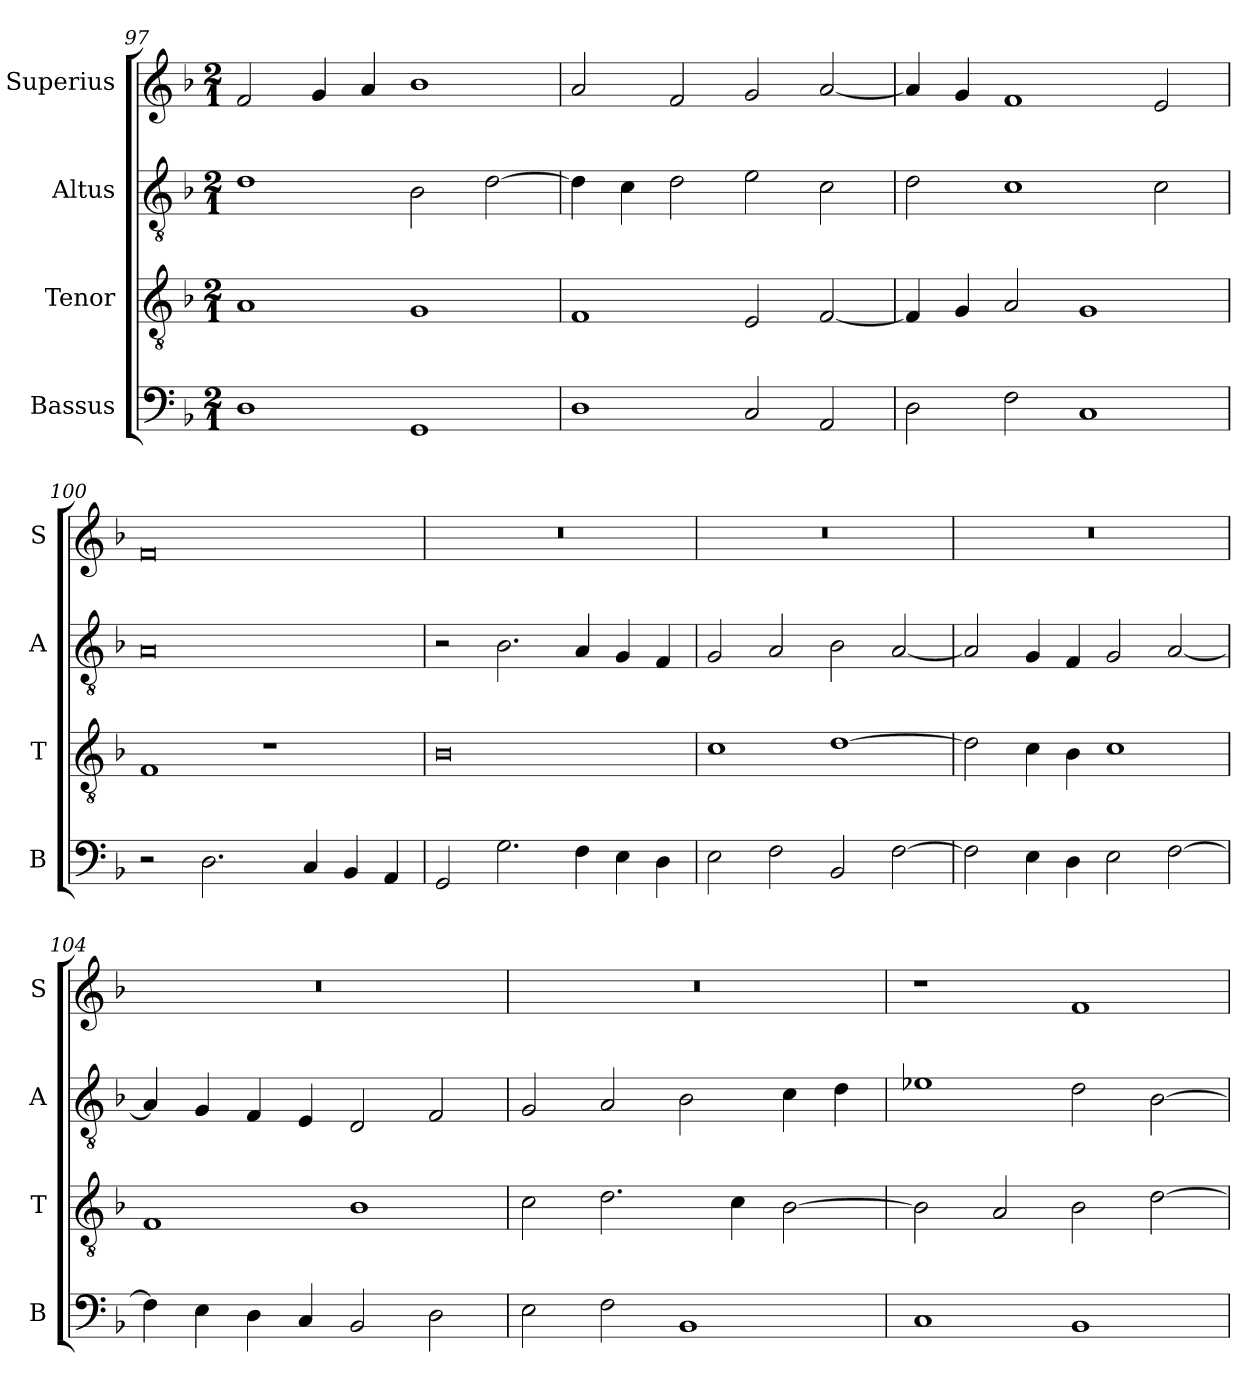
**kern	**kern	**kern	**kern
*part4	*part3	*part2	*part1
*staff4	*staff3	*staff2	*staff1
*I"Bassus	*I"Tenor	*I"Altus	*I"Superius
*I'B	*I'T	*I'A	*I'S
*clefF4	*clefGv2	*clefGv2	*clefG2
*k[b-]	*k[b-]	*k[b-]	*k[b-]
*M2/1	*M2/1	*M2/1	*M2/1
=97	=97	=97	=97
1D	1A	1d	2f/
.	.	.	4g/
.	.	.	4a/
1GG	1G	2B-\	1b-
.	.	[2d\	.
=98	=98	=98	=98
1D	1F	4d\]	2a/
.	.	4c\	.
.	.	2d\	2f/
2C/	2E/	2e\	2g/
2AA/	[2F/	2c\	[2a/
=99	=99	=99	=99
2D\	4F/]	2d\	4a/]
.	4G/	.	4g/
2F\	2A/	1c	1f
1C	1G	.	.
.	.	2c\	2e/
=100	=100	=100	=100
2r	1F	0A	0f
2.D\	.	.	.
.	1r	.	.
4C/	.	.	.
4BB-/	.	.	.
4AA/	.	.	.
=101	=101	=101	=101
2GG/	0B-	2r	0r
2.G\	.	2.B-\	.
4F\	.	4A/	.
4E\	.	4G/	.
4D\	.	4F/	.
=102	=102	=102	=102
2E\	1c	2G/	0r
2F\	.	2A/	.
2BB-/	[1d	2B-\	.
[2F\	.	[2A/	.
=103	=103	=103	=103
2F\]	2d\]	2A/]	0r
4E\	4c\	4G/	.
4D\	4B-\	4F/	.
2E\	1c	2G/	.
[2F\	.	[2A/	.
=104	=104	=104	=104
4F\]	1F	4A/]	0r
4E\	.	4G/	.
4D\	.	4F/	.
4C/	.	4E/	.
2BB-/	1B-	2D/	.
2D\	.	2F/	.
=105	=105	=105	=105
2E\	2c\	2G/	0r
2F\	2.d\	2A/	.
1BB-	.	2B-\	.
.	4c\	.	.
.	[2B-\	4c\	.
.	.	4d\	.
=106	=106	=106	=106
1C	2B-\]	1e-X	1r
.	2A/	.	.
1BB-	2B-\	2d\	1f
.	[2d\	[2B-\	.
=	=	=	=
*-	*-	*-	*-
